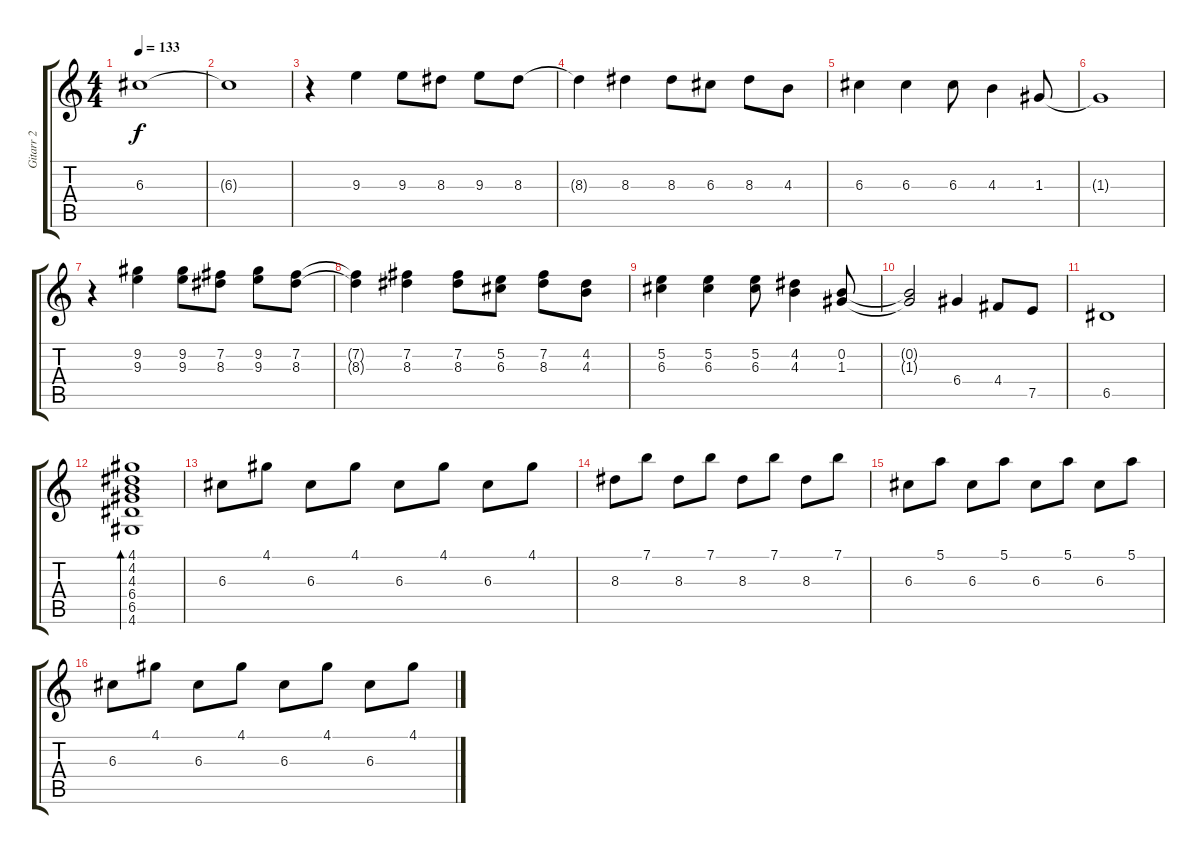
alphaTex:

\track ("Gitarr 2" "Gitarr 2") {instrument distortionguitar}
\staff {score tabs}
\tuning (E4 B3 G3 D3 A2 E2) {hide}
\ts (4 4)
\tempo 133
\clef g2
\ks c
6.3.1{dy f} |
6.3{t}.1 |
r.4 9.3.4 9.3.8 8.3.8 9.3.8 8.3.8 |
8.3{t}.4 8.3.4 8.3.8 6.3.8 8.3.8 4.3.8 |
6.3.4 6.3.4 6.3.8 4.3.4 1.3.8 |
1.3{t}.1 |
r.4 (9.2 9.3).4 (9.2 9.3).8 (7.2 8.3).8 (9.2 9.3).8 (7.2 8.3).8 |
(7.2{t} 8.3{t}).4 (7.2 8.3).4 (7.2 8.3).8 (5.2 6.3).8 (7.2 8.3).8 (4.2 4.3).8 |
(5.2 6.3).4 (5.2 6.3).4 (5.2 6.3).8 (4.2 4.3).4 (0.2 1.3).8 |
(0.2{t} 1.3{t}).2 6.4.4 4.4.8 7.5.8 |
6.5.1 |
(4.1 4.2 4.3 6.4 6.5 4.6).1{bd 480} |
6.3.8{volume 11 instrument electricguitarjazz} 4.1.8 6.3.8 4.1.8 6.3.8 4.1.8 6.3.8 4.1.8 |
8.3.8 7.1.8 8.3.8 7.1.8 8.3.8 7.1.8 8.3.8 7.1.8 |
6.3.8 5.1.8 6.3.8 5.1.8 6.3.8 5.1.8 6.3.8 5.1.8 |
6.3.8 4.1.8 6.3.8 4.1.8 6.3.8 4.1.8 6.3.8 4.1.8
